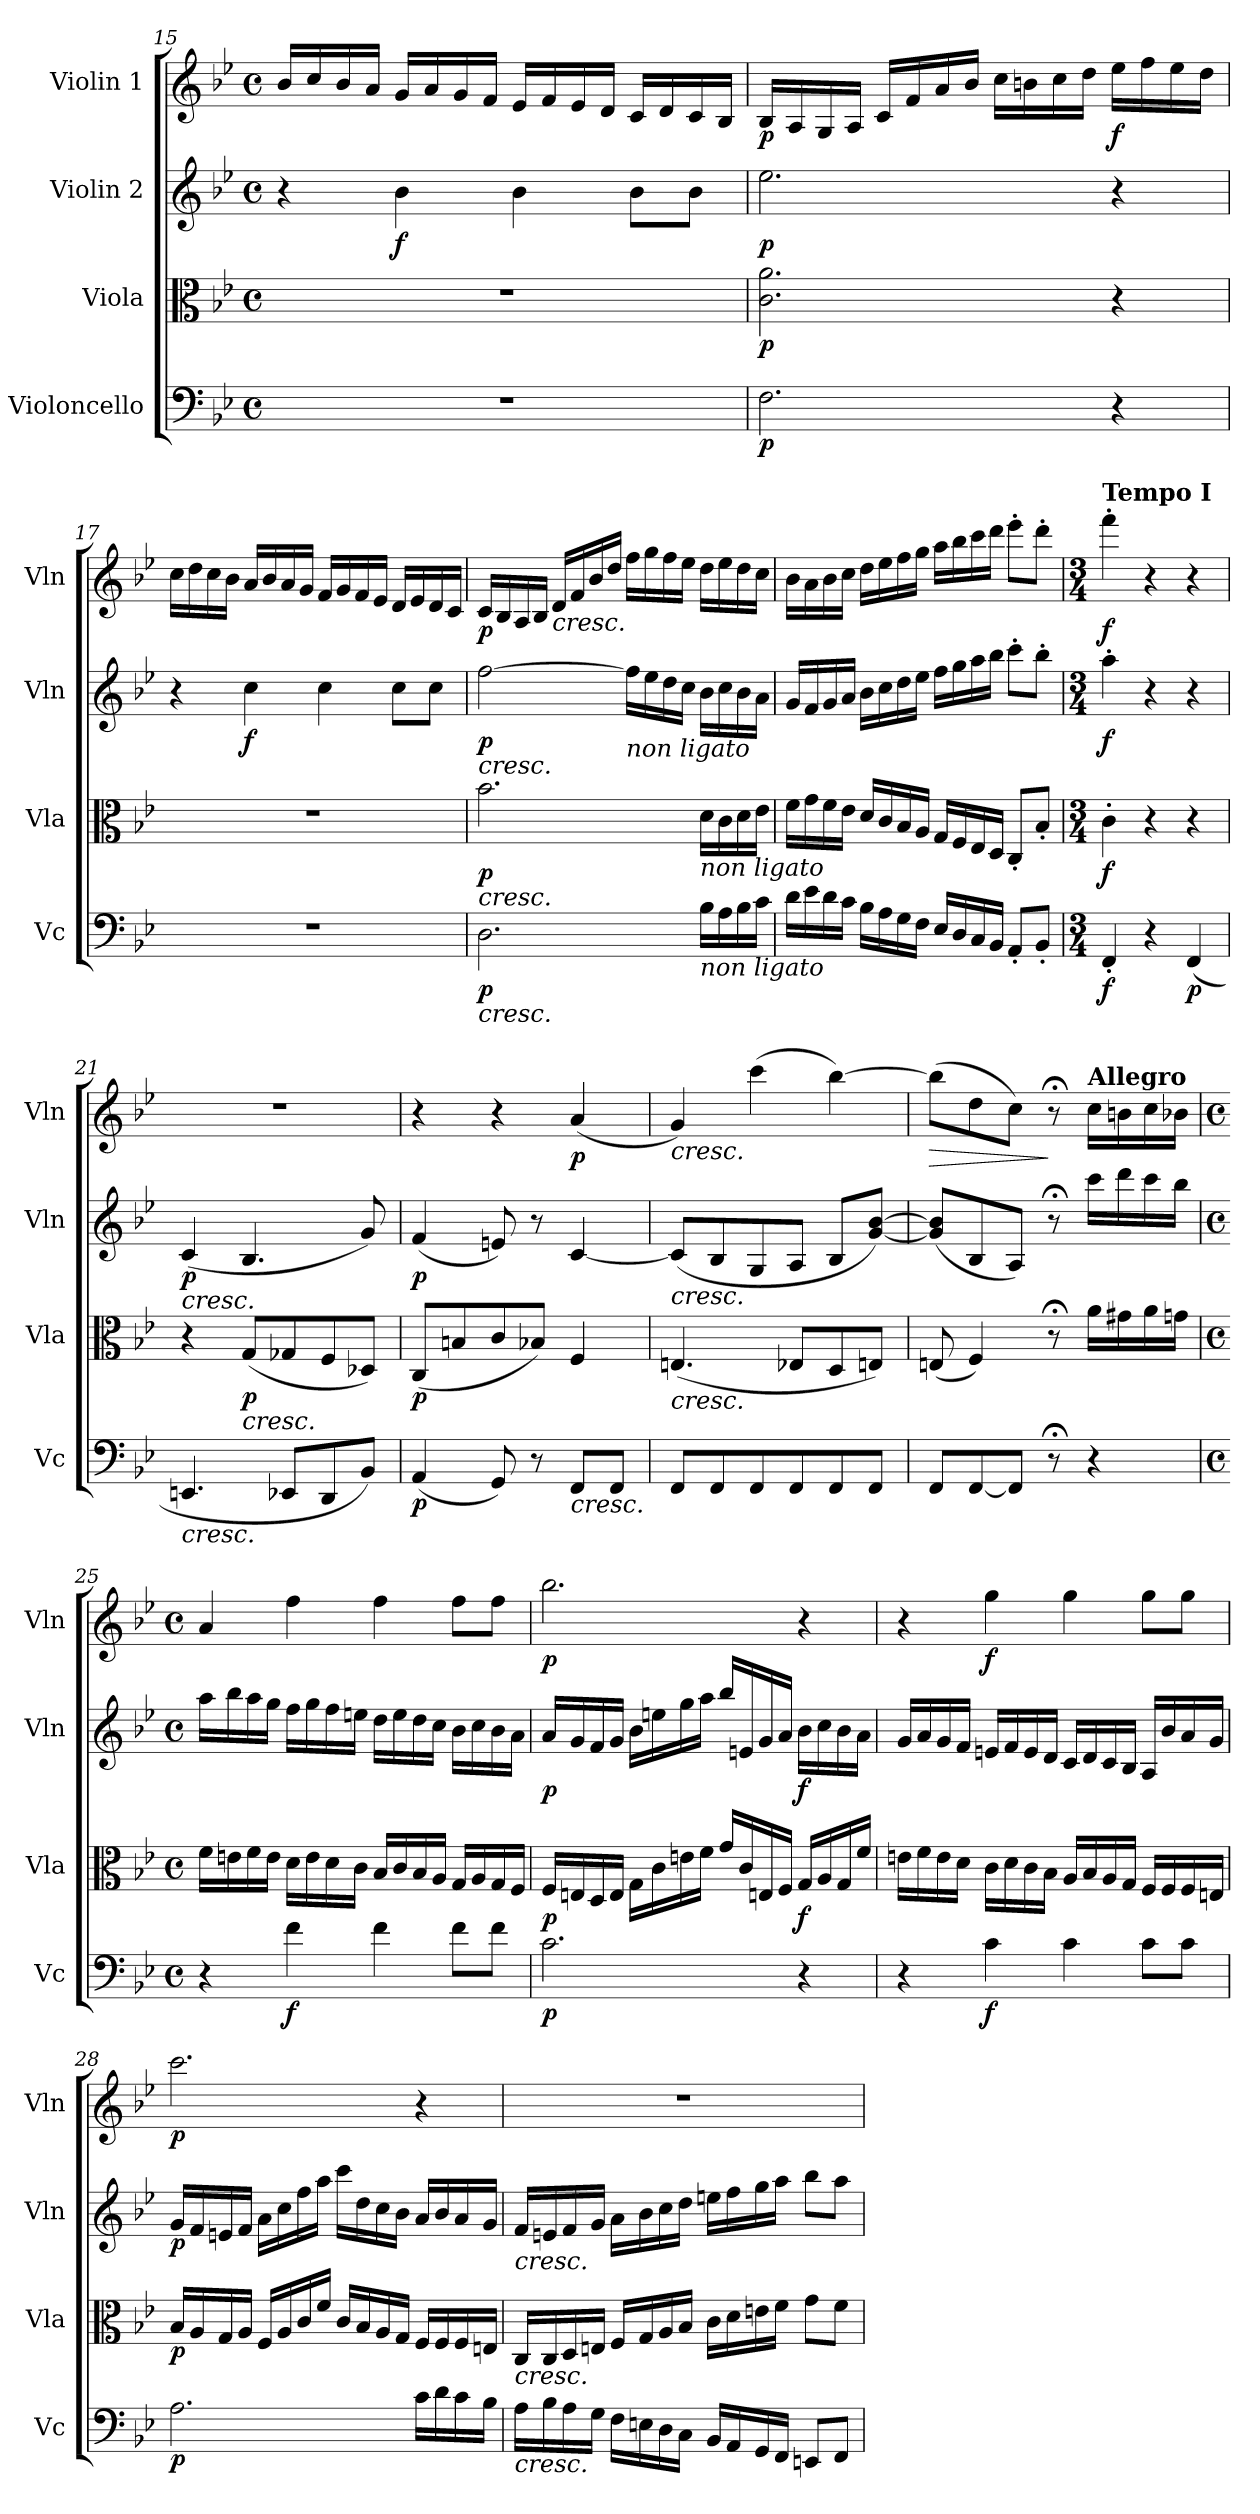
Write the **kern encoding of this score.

**kern	**dynam	**kern	**dynam	**kern	**dynam	**kern	**dynam
*part4	*part4	*part3	*part3	*part2	*part2	*part1	*part1
*staff4	*staff4	*staff3	*staff3	*staff2	*staff2	*staff1	*staff1
*I"Violoncello	*	*I"Viola	*	*I"Violin 2	*	*I"Violin 1	*
*I'Vc	*	*I'Vla	*	*I'Vln	*	*I'Vln	*
*clefF4	*	*clefC3	*	*clefG2	*	*clefG2	*
*k[b-e-]	*	*k[b-e-]	*	*k[b-e-]	*	*k[b-e-]	*
*M4/4	*	*M4/4	*	*M4/4	*	*M4/4	*
*met(c)	*	*met(c)	*	*met(c)	*	*met(c)	*
=15	=15	=15	=15	=15	=15	=15	=15
1r	.	1r	.	4r	.	16b-/LL	.
.	.	.	.	.	.	16cc/	.
.	.	.	.	.	.	16b-/	.
.	.	.	.	.	.	16a/JJ	.
!	!	!	!	!	!LO:DY:b	!	!
.	.	.	.	4b-\	f	16g/LL	.
.	.	.	.	.	.	16a/	.
.	.	.	.	.	.	16g/	.
.	.	.	.	.	.	16f/JJ	.
.	.	.	.	4b-\	.	16e-/LL	.
.	.	.	.	.	.	16f/	.
.	.	.	.	.	.	16e-/	.
.	.	.	.	.	.	16d/JJ	.
.	.	.	.	8b-\L	.	16c/LL	.
.	.	.	.	.	.	16d/	.
.	.	.	.	8b-\J	.	16c/	.
.	.	.	.	.	.	16B-/JJ	.
!!LO:PB:g=z
=16	=16	=16	=16	=16	=16	=16	=16
!	!LO:DY:b	!	!LO:DY:b	!	!LO:DY:b	!	!LO:DY:b
2.F\	p	2.c\ 2.a\	p	2.ee-\	p	16B-/LL	p
.	.	.	.	.	.	16A/	.
.	.	.	.	.	.	16G/	.
.	.	.	.	.	.	16A/JJ	.
.	.	.	.	.	.	16c/LL	.
.	.	.	.	.	.	16f/	.
.	.	.	.	.	.	16a/	.
.	.	.	.	.	.	16b-/JJ	.
.	.	.	.	.	.	16cc\LL	.
.	.	.	.	.	.	16bn\	.
.	.	.	.	.	.	16cc\	.
.	.	.	.	.	.	16dd\JJ	.
!	!	!	!	!	!	!	!LO:DY:b
4r	.	4r	.	4r	.	16ee-\LL	f
.	.	.	.	.	.	16ff\	.
.	.	.	.	.	.	16ee-\	.
.	.	.	.	.	.	16dd\JJ	.
!!LO:LB:g=z
=17	=17	=17	=17	=17	=17	=17	=17
1r	.	1r	.	4r	.	16cc\LL	.
.	.	.	.	.	.	16dd\	.
.	.	.	.	.	.	16cc\	.
.	.	.	.	.	.	16b-\JJ	.
!	!	!	!	!	!LO:DY:b	!	!
.	.	.	.	4cc\	f	16a/LL	.
.	.	.	.	.	.	16b-/	.
.	.	.	.	.	.	16a/	.
.	.	.	.	.	.	16g/JJ	.
.	.	.	.	4cc\	.	16f/LL	.
.	.	.	.	.	.	16g/	.
.	.	.	.	.	.	16f/	.
.	.	.	.	.	.	16e-/JJ	.
.	.	.	.	8cc\L	.	16d/LL	.
.	.	.	.	.	.	16e-/	.
.	.	.	.	8cc\J	.	16d/	.
.	.	.	.	.	.	16c/JJ	.
=18	=18	=18	=18	=18	=18	=18	=18
!	!	!	!	!LO:TX:b:i:t=cresc.	!	!	!
!	!	!LO:TX:b:i:t=cresc.	!	!	!	!	!
!LO:TX:b:i:t=cresc.	!	!	!	!	!	!	!
!	!LO:DY:b	!	!LO:DY:b	!	!LO:DY:b	!	!LO:DY:b
2.D\	p	2.b-\	p	[2ff\	p	16c/LL	p
.	.	.	.	.	.	16B-/	.
.	.	.	.	.	.	16A/	.
.	.	.	.	.	.	16B-/JJ	.
!	!	!	!	!	!	!LO:TX:b:i:t=cresc.	!
.	.	.	.	.	.	16d/LL	.
.	.	.	.	.	.	16f/	.
.	.	.	.	.	.	16b-/	.
.	.	.	.	.	.	16dd/JJ	.
!	!	!	!	!LO:TX:b:i:t=non ligato	!	!	!
.	.	.	.	16ff\LL]	.	16ff\LL	.
.	.	.	.	16ee-\	.	16gg\	.
.	.	.	.	16dd\	.	16ff\	.
.	.	.	.	16cc\JJ	.	16ee-\JJ	.
!	!	!LO:TX:b:i:t=non ligato	!	!	!	!	!
!LO:TX:b:i:t=non ligato	!	!	!	!	!	!	!
16B-\LL	.	16d\LL	.	16b-\LL	.	16dd\LL	.
16A\	.	16c\	.	16cc\	.	16ee-\	.
16B-\	.	16d\	.	16b-\	.	16dd\	.
16c\JJ	.	16e-\JJ	.	16a\JJ	.	16cc\JJ	.
!!LO:LB:g=z
=19	=19	=19	=19	=19	=19	=19	=19
16d\LL	.	16f\LL	.	16g/LL	.	16b-\LL	.
16e-\	.	16g\	.	16f/	.	16a\	.
16d\	.	16f\	.	16g/	.	16b-\	.
16c\JJ	.	16e-\JJ	.	16a/JJ	.	16cc\JJ	.
16B-\LL	.	16d/LL	.	16b-\LL	.	16dd\LL	.
16A\	.	16c/	.	16cc\	.	16ee-\	.
16G\	.	16B-/	.	16dd\	.	16ff\	.
16F\JJ	.	16A/JJ	.	16ee-\JJ	.	16gg\JJ	.
16E-/LL	.	16G/LL	.	16ff\LL	.	16aa\LL	.
16D/	.	16F/	.	16gg\	.	16bb-\	.
16C/	.	16E-/	.	16aa\	.	16ccc\	.
16BB-/JJ	.	16D/JJ	.	16bb-\JJ	.	16ddd\JJ	.
8AA'/L	.	8C'/L	.	8ccc'\L	.	8eee-'\L	.
8BB-'/J	.	8B-'/J	.	8bb-'\J	.	8ddd'\J	.
!!LO:PB:g=z
=20	=20	=20	=20	=20	=20	=20	=20
*M3/4	*	*M3/4	*	*M3/4	*	*M3/4	*
!	!	!	!	!	!	!LO:TX:a:B:t=Tempo I	!
!	!LO:DY:b	!	!LO:DY:b	!	!LO:DY:b	!	!LO:DY:b
4FF'/	f	4c'\	f	4aa'\	f	4fff'\	f
4r	.	4r	.	4r	.	4r	.
!	!LO:DY:b	!	!	!	!	!	!
(4FF/	p	4r	.	4r	.	4r	.
=21	=21	=21	=21	=21	=21	=21	=21
!	!LO:HP:b	!	!	!	!LO:HP:b	!	!
!	!	!	!	!	!LO:DY:n=1:b	!	!
4.EEn/	<	4r	.	(4c/	< p	2.r	.
!	!	!	!LO:HP:b	!	!	!	!
!	!	!	!LO:DY:n=1:b	!	!	!	!
.	.	(8G/L	< p	4.B-/	.	.	.
8EE-X/L	.	8G-X/	.	.	.	.	.
8DD/	.	8F/	.	.	.	.	.
8BB-/J)	.	8D-X/J)	.	8g/)	.	.	.
=22	=22	=22	=22	=22	=22	=22	=22
!	!LO:DY:b	!	!LO:DY:b	!	!LO:DY:b	!	!
(4AA/	p	(8C/L	p	(4f/	p	4r	.
.	.	8Bn/	.	.	.	.	.
8GG/)	.	8c/	.	8en/)	.	4r	.
8r	.	8B-X/J)	.	8r	.	.	.
!LO:TX:b:i:t=cresc.	!	!	!	!	!	!	!
!	!	!	!	!	!	!	!LO:DY:b
8FF/L	.	4F/	.	[4c/	.	(4a/	p
8FF/J	.	.	.	.	.	.	.
=23	=23	=23	=23	=23	=23	=23	=23
!	!	!	!	!	!	!LO:TX:b:i:t=cresc.	!
!	!	!	!	!LO:TX:b:i:t=cresc.	!	!	!
!	!	!LO:TX:b:i:t=cresc.	!	!	!	!	!
8FF/L	.	(4.En/	.	(8c/L]	.	4g/)	.
8FF/	.	.	.	8B-/	.	.	.
8FF/	.	.	.	8G/	.	(4ccc\	.
8FF/	.	8E-X/L	.	8A/J	.	.	.
8FF/	.	8D/	.	8B-/L	.	[4bb-\)	.
8FF/J	.	8En/J)	.	[8g/ [8b-/J)	.	.	.
=24	=24	=24	=24	=24	=24	=24	=24
!	!	!	!	!	!	!	!LO:HP:b
8FF/L	.	(8En/	.	(8g/] 8b-/]L	.	(8bb-\L]	>
[8FF/	.	4F/)	.	8B-/	.	8dd\	.
8FF/J]	.	.	.	8A/J)	.	8cc\J)	.
8r;<	[	8r;<	[	8r;<	[	8r;<	]
!	!	!	!	!	!	!LO:TX:a:B:t=Allegro	!
!	!	!	!LO:DY:b	!	!	!	!
!	!	!	!LO:DY:n=1:b	!	!LO:DY:b	!	!
!	!	!	!	!	!LO:DY:n=1:b	!	!LO:DY:b
!	!	!	!	!	!	!	!LO:DY:n=1:b
4r	.	16a\LL	f other-dynamics	16ccc\LL	f other-dynamics	16cc\LL	f other-dynamics
.	.	16g#X\	.	16ddd\	.	16bn\	.
.	.	16a\	.	16ccc\	.	16cc\	.
.	.	16gn\JJ	.	16bb-\JJ	.	16b-X\JJ	.
!!LO:LB:g=z
=25	=25	=25	=25	=25	=25	=25	=25
*M4/4	*	*M4/4	*	*M4/4	*	*M4/4	*
*met(c)	*	*met(c)	*	*met(c)	*	*met(c)	*
4r	.	16f\LL	.	16aa\LL	.	4a/	.
.	.	16en\	.	16bb-\	.	.	.
.	.	16f\	.	16aa\	.	.	.
.	.	16e\JJ	.	16gg\JJ	.	.	.
!	!LO:DY:b	!	!	!	!	!	!
4f\	f	16d\LL	.	16ff\LL	.	4ff\	.
.	.	16e\	.	16gg\	.	.	.
.	.	16d\	.	16ff\	.	.	.
.	.	16c\JJ	.	16een\JJ	.	.	.
4f\	.	16B-/LL	.	16dd\LL	.	4ff\	.
.	.	16c/	.	16ee\	.	.	.
.	.	16B-/	.	16dd\	.	.	.
.	.	16A/JJ	.	16cc\JJ	.	.	.
8f\L	.	16G/LL	.	16b-\LL	.	8ff\L	.
.	.	16A/	.	16cc\	.	.	.
8f\J	.	16G/	.	16b-\	.	8ff\J	.
.	.	16F/JJ	.	16a\JJ	.	.	.
!!LO:LB:g=z
=26	=26	=26	=26	=26	=26	=26	=26
!	!LO:DY:b	!	!LO:DY:b	!	!LO:DY:b	!	!LO:DY:b
2.c\	p	16F/LL	p	16a/LL	p	2.bb-\	p
.	.	16En/	.	16g/	.	.	.
.	.	16D/	.	16f/	.	.	.
.	.	16E/JJ	.	16g/JJ	.	.	.
.	.	16G\LL	.	16b-\LL	.	.	.
.	.	16c\	.	16een\	.	.	.
.	.	16en\	.	16gg\	.	.	.
.	.	16f\JJ	.	16aa\JJ	.	.	.
.	.	16g/LL	.	16bb-\LL	.	.	.
.	.	16c/	.	16en/	.	.	.
.	.	16En/	.	16g/	.	.	.
.	.	16F/JJ	.	16a/JJ	.	.	.
!	!	!	!LO:DY:b	!	!LO:DY:b	!	!
4r	.	16G/LL	f	16b-\LL	f	4r	.
.	.	16A/	.	16cc\	.	.	.
.	.	16G/	.	16b-\	.	.	.
.	.	16f/JJ	.	16a\JJ	.	.	.
=27	=27	=27	=27	=27	=27	=27	=27
4r	.	16en\LL	.	16g/LL	.	4r	.
.	.	16f\	.	16a/	.	.	.
.	.	16e\	.	16g/	.	.	.
.	.	16d\JJ	.	16f/JJ	.	.	.
!	!LO:DY:b	!	!	!	!	!	!LO:DY:b
4c\	f	16c\LL	.	16en/LL	.	4gg\	f
.	.	16d\	.	16f/	.	.	.
.	.	16c\	.	16e/	.	.	.
.	.	16B-\JJ	.	16d/JJ	.	.	.
4c\	.	16A/LL	.	16c/LL	.	4gg\	.
.	.	16B-/	.	16d/	.	.	.
.	.	16A/	.	16c/	.	.	.
.	.	16G/JJ	.	16B-/JJ	.	.	.
8c\L	.	16F/LL	.	16A/LL	.	8gg\L	.
.	.	16F/	.	16b-/	.	.	.
8c\J	.	16F/	.	16a/	.	8gg\J	.
.	.	16En/JJ	.	16g/JJ	.	.	.
!!LO:LB:g=z
=28	=28	=28	=28	=28	=28	=28	=28
!	!LO:DY:b	!	!LO:DY:b	!	!LO:DY:b	!	!LO:DY:b
2.A\	p	16B-/LL	p	16g/LL	p	2.ccc\	p
.	.	16A/	.	16f/	.	.	.
.	.	16G/	.	16en/	.	.	.
.	.	16A/JJ	.	16f/JJ	.	.	.
.	.	16F/LL	.	16a\LL	.	.	.
.	.	16A/	.	16cc\	.	.	.
.	.	16c/	.	16ff\	.	.	.
.	.	16f/JJ	.	16aa\JJ	.	.	.
.	.	16c/LL	.	16ccc\LL	.	.	.
.	.	16B-/	.	16dd\	.	.	.
.	.	16A/	.	16cc\	.	.	.
.	.	16G/JJ	.	16b-\JJ	.	.	.
16c\LL	.	16F/LL	.	16a/LL	.	4r	.
16d\	.	16F/	.	16b-/	.	.	.
16c\	.	16F/	.	16a/	.	.	.
16B-\JJ	.	16En/JJ	.	16g/JJ	.	.	.
!!LO:LB:g=z
=29	=29	=29	=29	=29	=29	=29	=29
!	!	!	!	!LO:TX:b:i:t=cresc.	!	!	!
!	!	!LO:TX:b:i:t=cresc.	!	!	!	!	!
!LO:TX:b:i:t=cresc.	!	!	!	!	!	!	!
16A\LL	.	16C/LL	.	16f/LL	.	1r	.
16B-\	.	16C/	.	16en/	.	.	.
16A\	.	16D/	.	16f/	.	.	.
16G\JJ	.	16En/JJ	.	16g/JJ	.	.	.
16F\LL	.	16F/LL	.	16a\LL	.	.	.
16En\	.	16G/	.	16b-\	.	.	.
16D\	.	16A/	.	16cc\	.	.	.
16C\JJ	.	16B-/JJ	.	16dd\JJ	.	.	.
16BB-/LL	.	16c\LL	.	16een\LL	.	.	.
16AA/	.	16d\	.	16ff\	.	.	.
16GG/	.	16en\	.	16gg\	.	.	.
16FF/JJ	.	16f\JJ	.	16aa\JJ	.	.	.
8EEn/L	.	8g\L	.	8bb-\L	.	.	.
8FF/J	.	8f\J	.	8aa\J	.	.	.
=	=	=	=	=	=	=	=
*-	*-	*-	*-	*-	*-	*-	*-
